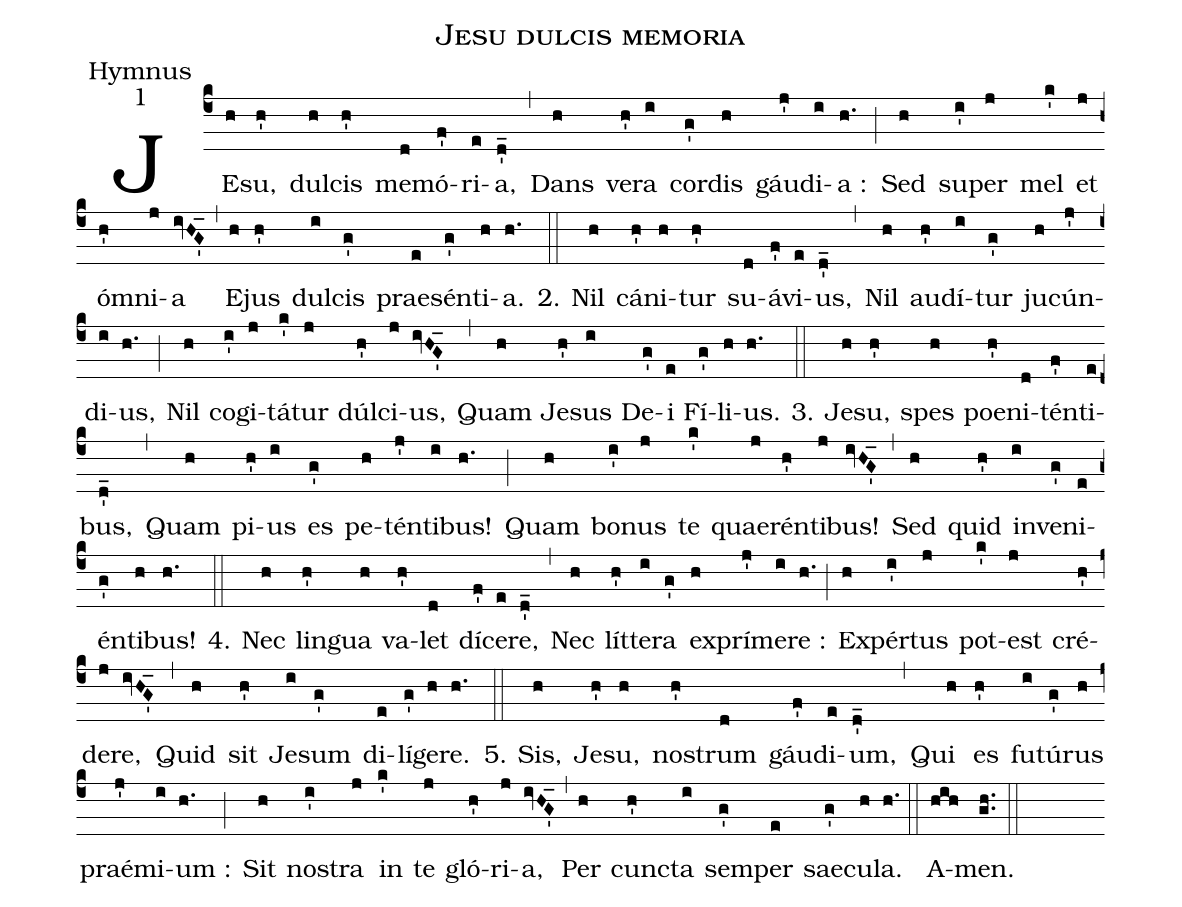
name:Jesu dulcis memoria;
office-part:Hymnus;
mode:1;
%%
(c4) JE(h)su,(h') dul(h)cis(h') me(d)mó(f')ri(e)a,(d'_) (,) Dans(h) ve(h')ra(i) cor(g')dis(h) gáu(j')di(i)a :(h.) (;) Sed(h) su(i')per(j) mel(k') et(j) ó(h')mni(j)a(ivHG'_) (,) E(h)jus(h') dul(i)cis(g') prae(e)sén(g')ti(h)a.(h.) (::)
2. Nil(h) cá(h')ni(h)tur(h') su(d)á(f')vi(e)us,(d'_) (,) Nil(h) au(h')dí(i)tur(g') ju(h)cún(j')di(i)us,(h.) (;) Nil(h) co(i')gi(j)tá(k')tur(j) dúl(h')ci(j)us,(ivHG'_) (,) Quam(h) Je(h')sus(i) De(g')i(e) Fí(g')li(h)us.(h.) (::)
3. Je(h)su,(h') spes(h) poe(h')ni(d)tén(f')ti(e)bus,(d'_) (,) Quam(h) pi(h')us(i) es(g') pe(h)tén(j')ti(i)bus!(h.) (;) Quam(h) bo(i')nus(j) te(k') quae(j)rén(h')ti(j)bus!(ivHG'_) (,) Sed(h) quid(h') in(i)ve(g')ni(e)én(g')ti(h)bus!(h.) (::)
4. Nec(h) lin(h')gua(h) va(h')let(d) dí(f')ce(e)re,(d'_) (,) Nec(h) lít(h')te(i)ra(g') ex(h)prí(j')me(i)re :(h.) (;) Ex(h)pér(i')tus(j) pot(k')est(j) cré(h')de(j)re,(ivHG'_) (,) Quid(h) sit(h') Je(i)sum(g') di(e)lí(g')ge(h)re.(h.) (::)
5. Sis,(h) Je(h')su,(h) no(h')strum(d) gáu(f')di(e)um,(d'_) (,) Qui(h) es(h') fu(i)tú(g')rus(h) praé(j')mi(i)um :(h.) (;) Sit(h) no(i')stra(j) in(k') te(j) gló(h')ri(j)a,(ivHG'_) (,) Per(h) cun(h')cta(i) sem(g')per(e) sae(g')cu(h)la.(h.) (::)
A(hih)men.(gh..) (::)
